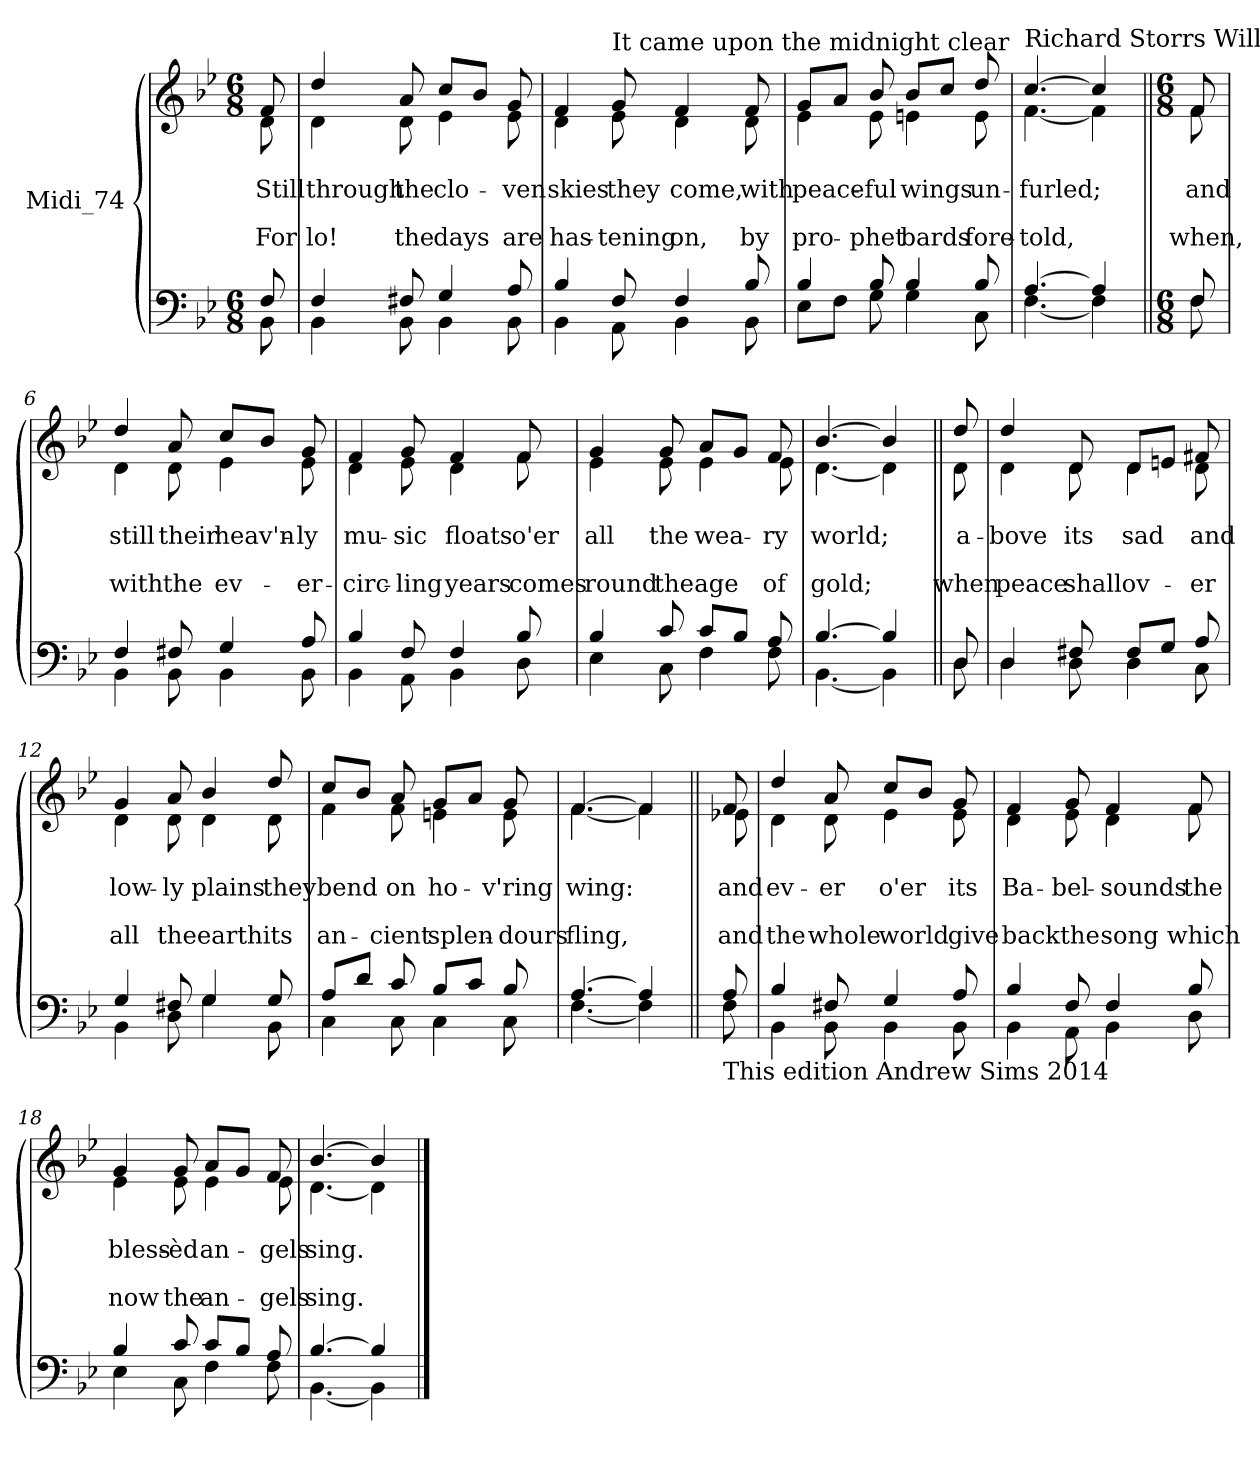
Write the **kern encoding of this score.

**kern	**kern	**text	**text	**text	**text
*part2	*part1	*part1	*part1	*part1	*part1
*staff2	*staff1	*staff1	*staff1	*staff1	*staff1
*I"Midi_74	*I"Midi_74	*	*	*	*
*clefF4	*clefG2	*	*	*	*
*k[b-e-]	*k[b-e-]	*	*	*	*
*B-:	*B-:	*	*	*	*
*M6/8	*M6/8	*	*	*	*
=	=	=	=	=	=
*^	*	*	*	*	*
!	!	!LO:TX:a:t=E.H. Sears	!	!	!	!
!	!	!	!LO:LY:b	!	!LO:LY:b	!
*	*	*^	*	*	*	*
!	!	!	!	!	!LO:LY:b	!	!LO:LY:b
8F/	8BB-\	8f/	8d\	.	Still	.	For
=1	=1	=1	=1	=1	=1	=1	=1
!	!	!	!	!LO:LY:b	!	!LO:LY:b	!
!	!	!	!	!	!LO:LY:b	!	!LO:LY:b
4F/	4BB-\	4dd/	4d\	.	through	.	lo!
!	!	!	!	!LO:LY:b	!	!LO:LY:b	!
!	!	!	!	!	!LO:LY:b	!	!LO:LY:b
8F#X/	8BB-\	8a/	8d\	.	the	.	the
!	!	!	!	!LO:LY:b	!	!LO:LY:b	!
!	!	!	!	!	!LO:LY:b	!	!LO:LY:b
4G/	4BB-\	8cc/L	4e-\	.	clo-	.	-days
.	.	8b-/J	.	.	.	.	.
!	!	!	!	!LO:LY:b	!	!LO:LY:b	!
!	!	!	!	!	!LO:LY:b	!	!LO:LY:b
8A/	8BB-\	8g/	8e-\	.	ven	.	are
=2	=2	=2	=2	=2	=2	=2	=2
!	!	!	!	!LO:LY:b	!	!LO:LY:b	!
!	!	!	!	!	!LO:LY:b	!	!LO:LY:b
4B-/	4BB-\	4f/	4d\	.	skies	.	has-
!	!	!LO:TX:a:t=It came upon the midnight clear	!	!	!	!	!
!	!	!	!	!LO:LY:b	!	!LO:LY:b	!
!	!	!	!	!	!LO:LY:b	!	!LO:LY:b
8F/	8AA\	8g/	8e-\	.	-they	.	tening
!	!	!	!	!LO:LY:b	!	!LO:LY:b	!
!	!	!	!	!	!LO:LY:b	!	!LO:LY:b
4F/	4BB-\	4f/	4d\	.	come,	.	on,
!	!	!	!	!LO:LY:b	!	!LO:LY:b	!
!	!	!	!	!	!LO:LY:b	!	!LO:LY:b
8B-/	8BB-\	8f/	8d\	.	with	.	by
=3	=3	=3	=3	=3	=3	=3	=3
!	!	!	!	!LO:LY:b	!	!LO:LY:b	!
!	!	!	!	!	!LO:LY:b	!	!LO:LY:b
4B-/	8E-\L	8g/L	4e-\	.	peace-	.	-pro-
.	8F\J	8a/J	.	.	.	.	.
!	!	!	!	!LO:LY:b	!	!LO:LY:b	!
!	!	!	!	!	!LO:LY:b	!	!LO:LY:b
8B-/	8G\	8b-/	8e-\	.	-ful	.	phet
!	!	!	!	!LO:LY:b	!	!LO:LY:b	!
!	!	!	!	!	!LO:LY:b	!	!LO:LY:b
4B-/	4G\	8b-/L	4en\	.	wings	.	bards
.	.	8cc/J	.	.	.	.	.
!	!	!	!	!LO:LY:b	!	!LO:LY:b	!
!	!	!	!	!	!LO:LY:b	!	!LO:LY:b
8B-/	8C\	8dd/	8e\	.	un-	.	-fore-
=4	=4	=4	=4	=4	=4	=4	=4
!	!	!LO:TX:a:t=Richard Storrs Willis	!	!	!	!	!
!	!	!	!	!LO:LY:b	!	!LO:LY:b	!
!	!	!	!	!	!LO:LY:b	!	!LO:LY:b
[4.A/	[4.F\	[4.cc/	[4.f\	.	furled;	.	told,
4A/]	4F\]	4cc/]	4f\]	.	.	.	.
!!LO:LB:g=z	!!
=5||	=5||	=5||	=5||	=5||	=5||	=5||	=5||
*M6/8	*	*M6/8	*	*	*	*	*
!	!	!	!	!LO:LY:b	!	!LO:LY:b	!
!	!	!	!	!	!LO:LY:b	!	!LO:LY:b
8F/	8F\	8f/	8f\	.	-and	.	when,
=6	=6	=6	=6	=6	=6	=6	=6
!	!	!	!	!LO:LY:b	!	!LO:LY:b	!
!	!	!	!	!	!LO:LY:b	!	!LO:LY:b
4F/	4BB-\	4dd/	4d\	.	-still	.	with
!	!	!	!	!LO:LY:b	!	!LO:LY:b	!
!	!	!	!	!	!LO:LY:b	!	!LO:LY:b
8F#X/	8BB-\	8a/	8d\	.	their	.	the
!	!	!	!	!LO:LY:b	!	!LO:LY:b	!
!	!	!	!	!	!LO:LY:b	!	!LO:LY:b
4G/	4BB-\	8cc/L	4e-\	.	heav'n-	.	-ev-
!	!	!	!	!LO:LY:b	!	!	!
.	.	8b-/J	.	--	.	.	.
!	!	!	!	!LO:LY:b	!	!LO:LY:b	!
!	!	!	!	!	!LO:LY:b	!	!LO:LY:b
8A/	8BB-\	8g/	8e-\	.	-ly	.	er-
=7	=7	=7	=7	=7	=7	=7	=7
!	!	!	!	!LO:LY:b	!	!LO:LY:b	!
!	!	!	!	!	!LO:LY:b	!	!LO:LY:b
4B-/	4BB-\	4f/	4d\	.	mu-	.	-circ-
!	!	!	!	!LO:LY:b	!	!LO:LY:b	!
!	!	!	!	!	!LO:LY:b	!	!LO:LY:b
8F/	8AA\	8g/	8e-\	.	-sic	.	ling
!	!	!	!	!LO:LY:b	!	!LO:LY:b	!
!	!	!	!	!	!LO:LY:b	!	!LO:LY:b
4F/	4BB-\	4f/	4d\	.	floats	.	years
!	!	!	!	!LO:LY:b	!	!LO:LY:b	!
!	!	!	!	!	!LO:LY:b	!	!LO:LY:b
8B-/	8D\	8f/	8f\	.	o'er	.	comes
=8	=8	=8	=8	=8	=8	=8	=8
!	!	!	!	!LO:LY:b	!	!LO:LY:b	!
!	!	!	!	!	!LO:LY:b	!	!LO:LY:b
4B-/	4E-\	4g/	4e-\	.	all	.	round
!	!	!	!	!LO:LY:b	!	!LO:LY:b	!
!	!	!	!	!	!LO:LY:b	!	!LO:LY:b
8c/	8C\	8g/	8e-\	.	the	.	the
!	!	!	!	!LO:LY:b	!	!LO:LY:b	!
!	!	!	!	!	!LO:LY:b	!	!LO:LY:b
8c/L	4F\	8a/L	4e-\	.	wea-	.	-age
8B-/J	.	8g/J	.	.	.	.	.
!	!	!	!	!LO:LY:b	!	!LO:LY:b	!
!	!	!	!	!	!LO:LY:b	!	!LO:LY:b
8A/	8F\	8f/	8e-\	.	ry	.	of
=9	=9	=9	=9	=9	=9	=9	=9
!	!	!	!	!LO:LY:b	!	!LO:LY:b	!
!	!	!	!	!	!LO:LY:b	!	!LO:LY:b
[4.B-/	[4.BB-\	[4.b-/	[4.d\	.	world;	.	gold;
4B-/]	4BB-\]	4b-/]	4d\]	.	.	.	.
!!LO:LB:g=z	!!
=10||	=10||	=10||	=10||	=10||	=10||	=10||	=10||
!	!	!	!	!LO:LY:b	!	!LO:LY:b	!
!	!	!	!	!	!LO:LY:b	!	!LO:LY:b
8D/	8D\	8dd/	8d\	.	a-	.	-when
=11	=11	=11	=11	=11	=11	=11	=11
!	!	!	!	!LO:LY:b	!	!LO:LY:b	!
!	!	!	!	!	!LO:LY:b	!	!LO:LY:b
4D/	4D\	4dd/	4d\	.	bove	.	peace
!	!	!	!	!LO:LY:b	!	!LO:LY:b	!
!	!	!	!	!	!LO:LY:b	!	!LO:LY:b
8F#X/	8D\	8d/	8d\	.	its	.	shall
!	!	!	!	!LO:LY:b	!	!LO:LY:b	!
!	!	!	!	!	!LO:LY:b	!	!LO:LY:b
8F#/L	4D\	8d/L	4d\	.	sad	.	ov-
8G/J	.	8en/J	.	.	.	.	.
!	!	!	!	!LO:LY:b	!	!LO:LY:b	!
!	!	!	!	!	!LO:LY:b	!	!LO:LY:b
8A/	8C\	8f#X/	8d\	.	-and	.	er
=12	=12	=12	=12	=12	=12	=12	=12
!	!	!	!	!LO:LY:b	!	!LO:LY:b	!
!	!	!	!	!	!LO:LY:b	!	!LO:LY:b
4G/	4BB-\	4g/	4d\	.	low-	.	-all
!	!	!	!	!LO:LY:b	!	!LO:LY:b	!
!	!	!	!	!	!LO:LY:b	!	!LO:LY:b
8F#X/	8D\	8a/	8d\	.	ly	.	the
!	!	!	!	!LO:LY:b	!	!LO:LY:b	!
!	!	!	!	!	!LO:LY:b	!	!LO:LY:b
4G/	4G\	4b-/	4d\	.	plains	.	earth
!	!	!	!	!LO:LY:b	!	!LO:LY:b	!
!	!	!	!	!	!LO:LY:b	!	!LO:LY:b
8G/	8BB-\	8dd/	8d\	.	they	.	its
=13	=13	=13	=13	=13	=13	=13	=13
!	!	!	!	!LO:LY:b	!	!LO:LY:b	!
!	!	!	!	!	!LO:LY:b	!	!LO:LY:b
8A/L	4C\	8cc/L	4f\	.	bend	.	an-
8d/J	.	8b-/J	.	.	.	.	.
!	!	!	!	!LO:LY:b	!	!LO:LY:b	!
!	!	!	!	!	!LO:LY:b	!	!LO:LY:b
8c/	8C\	8a/	8f\	.	-on	.	cient
!	!	!	!	!LO:LY:b	!	!LO:LY:b	!
!	!	!	!	!	!LO:LY:b	!	!LO:LY:b
8B-/L	4C\	8g/L	4en\	.	ho-	.	-splen-
8c/J	.	8a/J	.	.	.	.	.
!	!	!	!	!LO:LY:b	!	!LO:LY:b	!
!	!	!	!	!	!LO:LY:b	!	!LO:LY:b
8B-/	8C\	8g/	8e\	.	-v'ring	.	dours
=14	=14	=14	=14	=14	=14	=14	=14
!	!	!	!	!LO:LY:b	!	!LO:LY:b	!
!	!	!	!	!	!LO:LY:b	!	!LO:LY:b
[4.A/	[4.F\	[4.f/	[4.f\	.	wing:	.	fling,
4A/]	4F\]	4f/]	4f\]	.	.	.	.
!!LO:LB:g=z	!!
=15||	=15||	=15||	=15||	=15||	=15||	=15||	=15||
!LO:TX:b:t=This edition  Andrew Sims 2014	!	!	!	!	!	!	!
!	!	!	!	!LO:LY:b	!	!LO:LY:b	!
!	!	!	!	!	!LO:LY:b	!	!LO:LY:b
8A/	8F\	8f/	8e-X\	.	and	.	and
=16	=16	=16	=16	=16	=16	=16	=16
!	!	!	!	!LO:LY:b	!	!LO:LY:b	!
!	!	!	!	!	!LO:LY:b	!	!LO:LY:b
4B-/	4BB-\	4dd/	4d\	.	ev-	.	-the
!	!	!	!	!LO:LY:b	!	!LO:LY:b	!
!	!	!	!	!	!LO:LY:b	!	!LO:LY:b
8F#X/	8BB-\	8a/	8d\	.	er	.	whole
!	!	!	!	!LO:LY:b	!	!LO:LY:b	!
!	!	!	!	!	!LO:LY:b	!	!LO:LY:b
4G/	4BB-\	8cc/L	4e-\	.	o'er	.	world
.	.	8b-/J	.	.	.	.	.
!	!	!	!	!LO:LY:b	!	!LO:LY:b	!
!	!	!	!	!	!LO:LY:b	!	!LO:LY:b
8A/	8BB-\	8g/	8e-\	.	its	.	give
=17	=17	=17	=17	=17	=17	=17	=17
!	!	!	!	!LO:LY:b	!	!LO:LY:b	!
!	!	!	!	!	!LO:LY:b	!	!LO:LY:b
4B-/	4BB-\	4f/	4d\	.	Ba-	.	-back
!	!	!	!	!LO:LY:b	!	!LO:LY:b	!
!	!	!	!	!	!LO:LY:b	!	!LO:LY:b
8F/	8AA\	8g/	8e-\	.	bel-	.	-the
!	!	!	!	!LO:LY:b	!	!LO:LY:b	!
!	!	!	!	!	!LO:LY:b	!	!LO:LY:b
4F/	4BB-\	4f/	4d\	.	sounds	.	song
!	!	!	!	!LO:LY:b	!	!LO:LY:b	!
!	!	!	!	!	!LO:LY:b	!	!LO:LY:b
8B-/	8D\	8f/	8f\	.	the	.	which
=18	=18	=18	=18	=18	=18	=18	=18
!	!	!	!	!LO:LY:b	!	!LO:LY:b	!
!	!	!	!	!	!LO:LY:b	!	!LO:LY:b
4B-/	4E-\	4g/	4e-\	.	bless-	.	-now
!	!	!	!	!LO:LY:b	!	!LO:LY:b	!
!	!	!	!	!	!LO:LY:b	!	!LO:LY:b
8c/	8C\	8g/	8e-\	.	èd	.	the
!	!	!	!	!LO:LY:b	!	!LO:LY:b	!
!	!	!	!	!	!LO:LY:b	!	!LO:LY:b
8c/L	4F\	8a/L	4e-\	.	an-	.	-an-
8B-/J	.	8g/J	.	.	.	.	.
!	!	!	!	!LO:LY:b	!	!LO:LY:b	!
!	!	!	!	!	!LO:LY:b	!	!LO:LY:b
8A/	8F\	8f/	8e-\	.	-gels	.	gels
=19	=19	=19	=19	=19	=19	=19	=19
!	!	!	!	!LO:LY:b	!	!LO:LY:b	!
!	!	!	!	!	!LO:LY:b	!	!LO:LY:b
[4.B-/	[4.BB-\	[4.b-/	[4.d\	.	sing.	.	sing.
4B-/]	4BB-\]	4b-/]	4d\]	.	.	.	.
*v	*v	*	*	*	*	*	*
*	*v	*v	*	*	*	*
==	==	==	==	==	==
*-	*-	*-	*-	*-	*-
